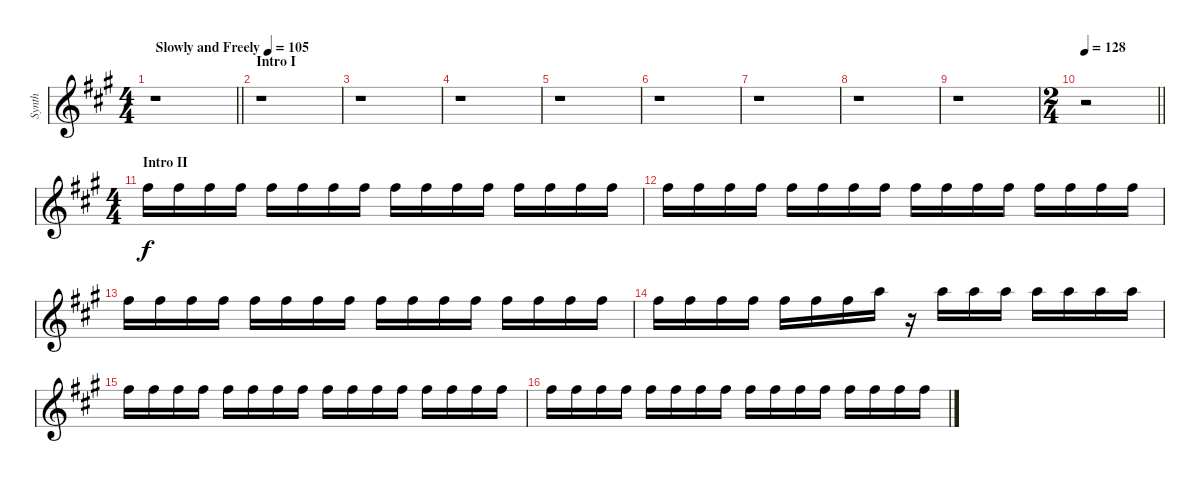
\track ("Synth" "Synth") {instrument lead5charang}
\staff {score}
\tuning (E5 B4 G4 D4 A3 E3 B2) {hide}
\ts (4 4)
\tempo (105 "Slowly and Freely")
\clef g2
\barLineRight lightlight
\ks a
r.1{dy f instrument lead5charang} |
\section ("" "Intro I")
r.1 |
r.1 |
r.1 |
r.1 |
r.1 |
r.1 |
r.1 |
r.1 |
\ts (2 4)
\tempo 128
\barLineRight lightlight
r.2 |
\ts (4 4)
\section ("" "Intro II")
2.1.16 2.1.16 2.1.16 2.1.16 2.1.16 2.1.16 2.1.16 2.1.16 2.1.16 2.1.16 2.1.16 2.1.16 2.1.16 2.1.16 2.1.16 2.1.16 |
2.1.16 2.1.16 2.1.16 2.1.16 2.1.16 2.1.16 2.1.16 2.1.16 2.1.16 2.1.16 2.1.16 2.1.16 2.1.16 2.1.16 2.1.16 2.1.16 |
2.1.16 2.1.16 2.1.16 2.1.16 2.1.16 2.1.16 2.1.16 2.1.16 2.1.16 2.1.16 2.1.16 2.1.16 2.1.16 2.1.16 2.1.16 2.1.16 |
2.1.16 2.1.16 2.1.16 2.1.16 2.1.16 2.1.16 2.1.16 5.1.16 r.16 5.1.16 5.1.16 5.1.16 5.1.16 5.1.16 5.1.16 5.1.16 |
2.1.16 2.1.16 2.1.16 2.1.16 2.1.16 2.1.16 2.1.16 2.1.16 2.1.16 2.1.16 2.1.16 2.1.16 2.1.16 2.1.16 2.1.16 2.1.16 |
2.1.16 2.1.16 2.1.16 2.1.16 2.1.16 2.1.16 2.1.16 2.1.16 2.1.16 2.1.16 2.1.16 2.1.16 2.1.16 2.1.16 2.1.16 2.1.16
